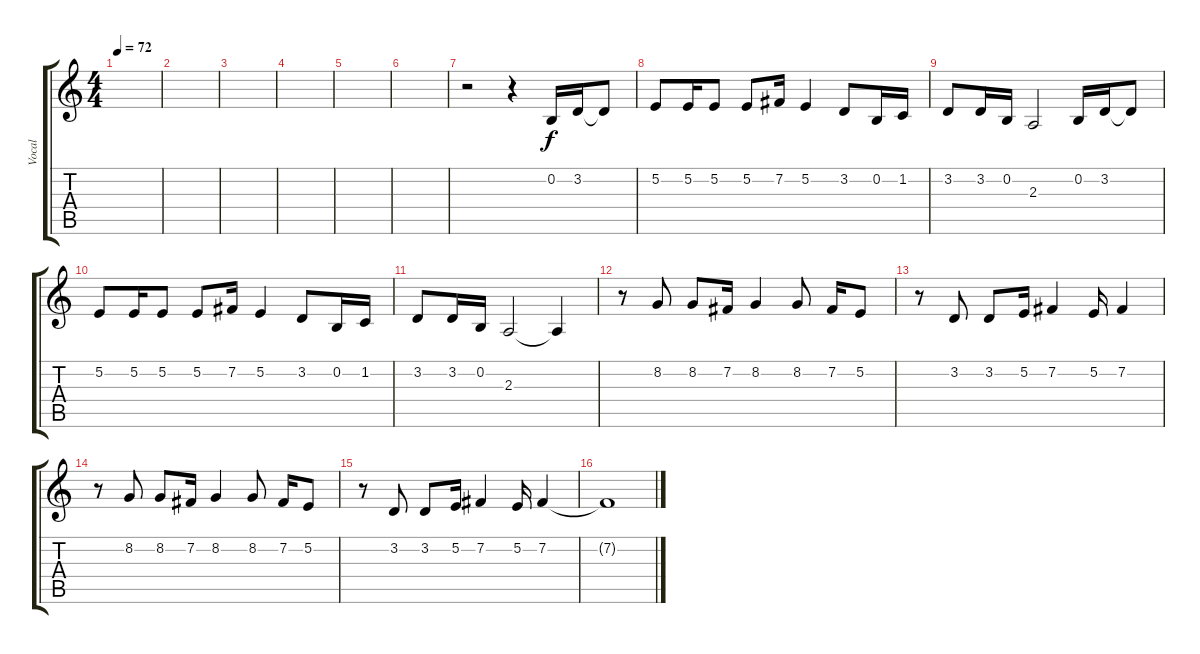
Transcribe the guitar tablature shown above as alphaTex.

\track ("Vocal" "Vocal") {instrument flute}
\staff {score tabs}
\tuning (E4 B3 G3 D3 A2 E2) {hide}
\ts (4 4)
\tempo 72
\clef g2
\ks c
|
|
|
|
|
|
r.2 r.4 0.2.16 3.2.16 3.2{t}.8 |
5.2.8 5.2.16 5.2.8 5.2.8 7.2.16 5.2.4 3.2.8 0.2.16 1.2.16 |
3.2.8 3.2.16 0.2.16 2.3.2 0.2.16 3.2.16 3.2{t}.8 |
5.2.8 5.2.16 5.2.8 5.2.8 7.2.16 5.2.4 3.2.8 0.2.16 1.2.16 |
3.2.8 3.2.16 0.2.16 2.3.2 2.3{t}.4 |
r.8 8.2.8 8.2.8 7.2.16 8.2.4 8.2.8 7.2.16 5.2.8 |
r.8 3.2.8 3.2.8 5.2.16 7.2.4 5.2.16 7.2.4 |
r.8 8.2.8 8.2.8 7.2.16 8.2.4 8.2.8 7.2.16 5.2.8 |
r.8 3.2.8 3.2.8 5.2.16 7.2.4 5.2.16 7.2.4 |
7.2{t}.1
